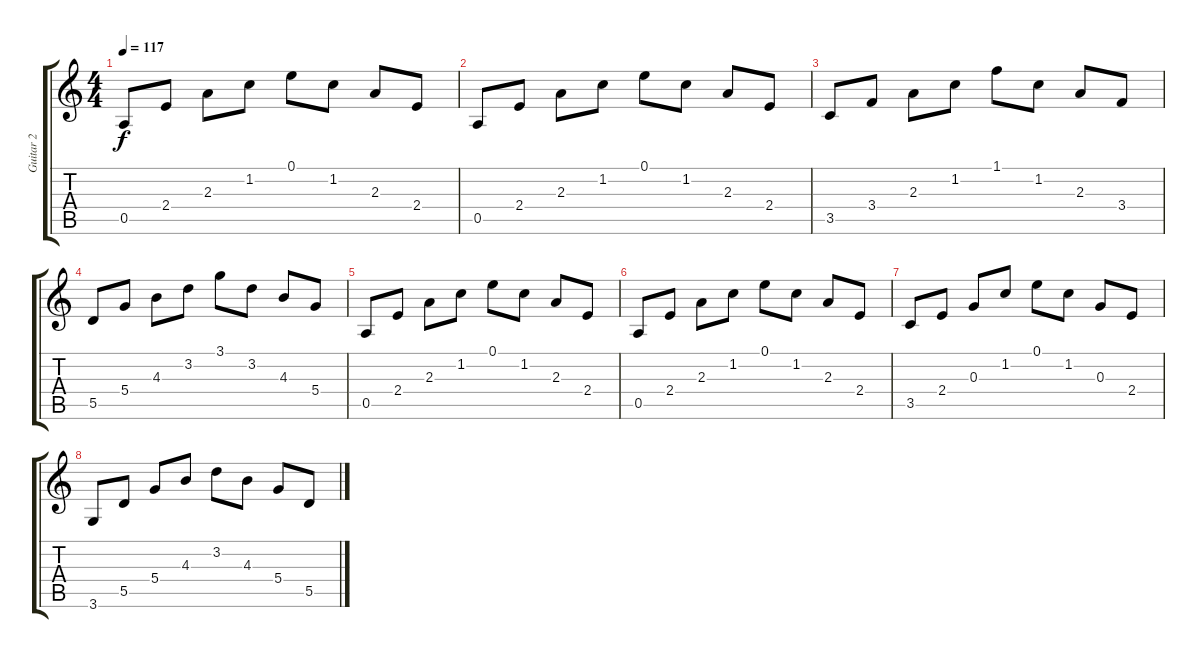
\track ("Guitar 2" "Guitar 2") {instrument acousticguitarsteel}
\staff {score tabs}
\tuning (E4 B3 G3 D3 A2 E2) {hide}
\ts (4 4)
\tempo 117
\clef g2
\ks c
0.5.8{dy f} 2.4.8 2.3.8 1.2.8 0.1.8 1.2.8 2.3.8 2.4.8 |
0.5.8 2.4.8 2.3.8 1.2.8 0.1.8 1.2.8 2.3.8 2.4.8 |
3.5.8 3.4.8 2.3.8 1.2.8 1.1.8 1.2.8 2.3.8 3.4.8 |
5.5.8 5.4.8 4.3.8 3.2.8 3.1.8 3.2.8 4.3.8 5.4.8 |
0.5.8 2.4.8 2.3.8 1.2.8 0.1.8 1.2.8 2.3.8 2.4.8 |
0.5.8 2.4.8 2.3.8 1.2.8 0.1.8 1.2.8 2.3.8 2.4.8 |
3.5.8 2.4.8 0.3.8 1.2.8 0.1.8 1.2.8 0.3.8 2.4.8 |
3.6.8 5.5.8 5.4.8 4.3.8 3.2.8 4.3.8 5.4.8 5.5.8
